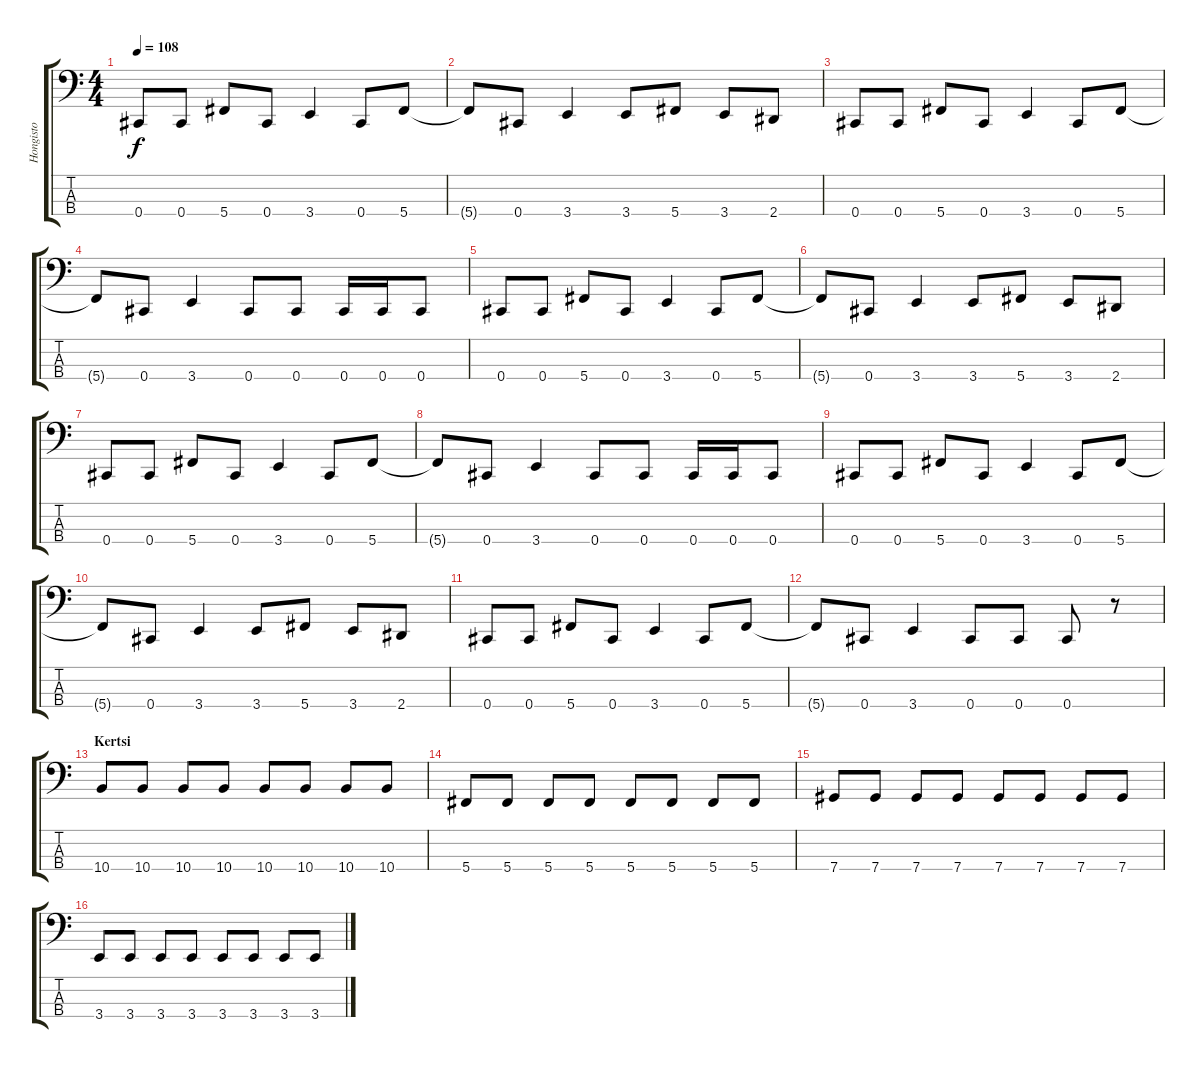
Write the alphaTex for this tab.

\track ("Hongisto" "Hongisto") {instrument overdrivenguitar}
\staff {score tabs}
\tuning (Gb2 Db2 Ab1 Db1) {hide}
\ts (4 4)
\tempo 108
\clef f4
\ks c
0.4.8{dy f} 0.4.8 5.4.8 0.4.8 3.4.4 0.4.8 5.4.8 |
5.4{t}.8 0.4.8 3.4.4 3.4.8 5.4.8 3.4.8 2.4.8 |
0.4.8 0.4.8 5.4.8 0.4.8 3.4.4 0.4.8 5.4.8 |
5.4{t}.8 0.4.8 3.4.4 0.4.8 0.4.8 0.4.16 0.4.16 0.4.8 |
0.4.8{instrument synthbass2} 0.4.8 5.4.8 0.4.8 3.4.4 0.4.8 5.4.8 |
5.4{t}.8 0.4.8 3.4.4 3.4.8 5.4.8 3.4.8 2.4.8 |
0.4.8 0.4.8 5.4.8 0.4.8 3.4.4 0.4.8 5.4.8 |
5.4{t}.8 0.4.8 3.4.4 0.4.8 0.4.8 0.4.16 0.4.16 0.4.8 |
0.4.8 0.4.8 5.4.8 0.4.8 3.4.4 0.4.8 5.4.8 |
5.4{t}.8 0.4.8 3.4.4 3.4.8 5.4.8 3.4.8 2.4.8 |
0.4.8 0.4.8 5.4.8 0.4.8 3.4.4 0.4.8 5.4.8 |
5.4{t}.8 0.4.8 3.4.4 0.4.8 0.4.8 0.4.8 r.8 |
\section ("" "Kertsi")
10.4.8{instrument electricbassfinger} 10.4.8 10.4.8 10.4.8 10.4.8 10.4.8 10.4.8 10.4.8 |
5.4.8 5.4.8 5.4.8 5.4.8 5.4.8 5.4.8 5.4.8 5.4.8 |
7.4.8 7.4.8 7.4.8 7.4.8 7.4.8 7.4.8 7.4.8 7.4.8 |
3.4.8 3.4.8 3.4.8 3.4.8 3.4.8 3.4.8 3.4.8 3.4.8
